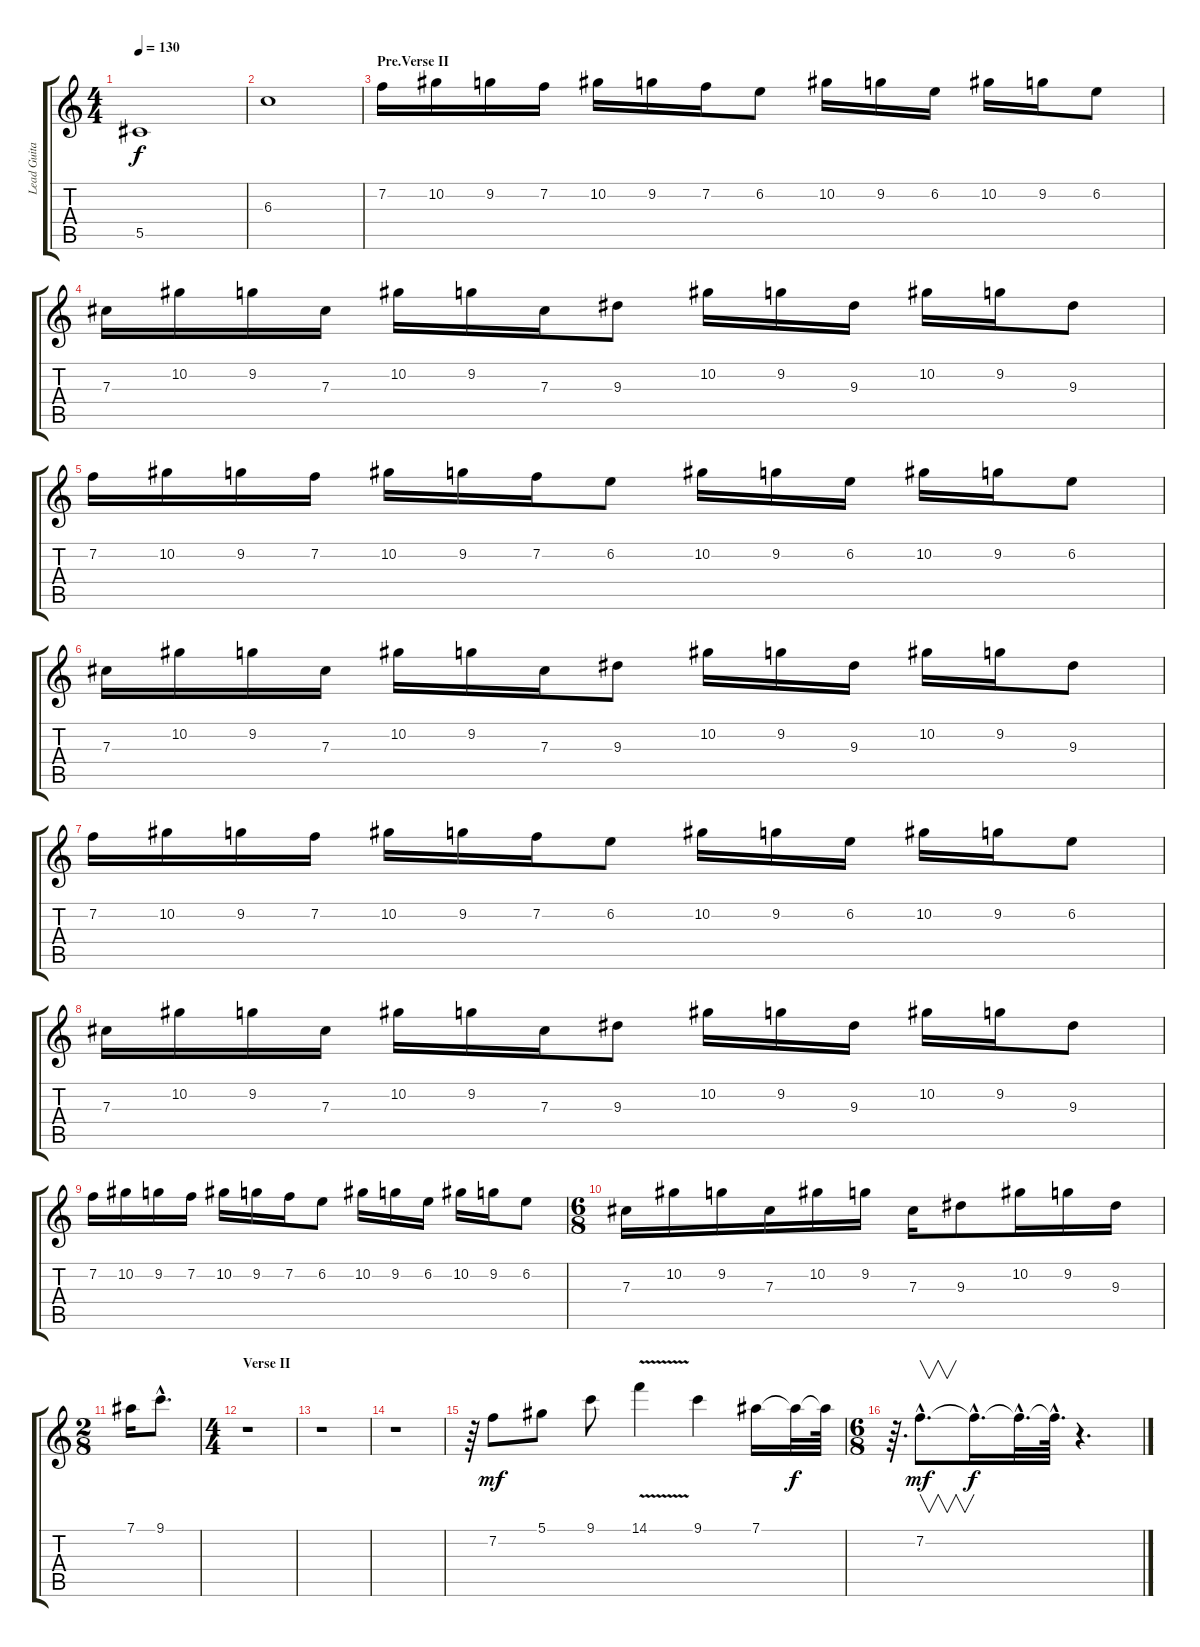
\track ("Lead Guitar II" "Lead Guita") {instrument overdrivenguitar}
\staff {score tabs}
\tuning (Eb4 Bb3 Gb3 Db3 Ab2 Eb2) {hide}
\ts (4 4)
\tempo 130
\clef g2
\ks c
5.5.1{dy f} |
6.3.1 |
\section ("" "Pre.Verse II")
7.2.16 10.2.16 9.2.16 7.2.16 10.2.16 9.2.16 7.2.16 6.2.8 10.2.16 9.2.16 6.2.16 10.2.16 9.2.16 6.2.8 |
7.3.16 10.2.16 9.2.16 7.3.16 10.2.16 9.2.16 7.3.16 9.3.8 10.2.16 9.2.16 9.3.16 10.2.16 9.2.16 9.3.8 |
7.2.16 10.2.16 9.2.16 7.2.16 10.2.16 9.2.16 7.2.16 6.2.8 10.2.16 9.2.16 6.2.16 10.2.16 9.2.16 6.2.8 |
7.3.16 10.2.16 9.2.16 7.3.16 10.2.16 9.2.16 7.3.16 9.3.8 10.2.16 9.2.16 9.3.16 10.2.16 9.2.16 9.3.8 |
7.2.16 10.2.16 9.2.16 7.2.16 10.2.16 9.2.16 7.2.16 6.2.8 10.2.16 9.2.16 6.2.16 10.2.16 9.2.16 6.2.8 |
7.3.16 10.2.16 9.2.16 7.3.16 10.2.16 9.2.16 7.3.16 9.3.8 10.2.16 9.2.16 9.3.16 10.2.16 9.2.16 9.3.8 |
7.2.16 10.2.16 9.2.16 7.2.16 10.2.16 9.2.16 7.2.16 6.2.8 10.2.16 9.2.16 6.2.16 10.2.16 9.2.16 6.2.8 |
\ts (6 8)
7.3.16 10.2.16 9.2.16 7.3.16 10.2.16 9.2.16 7.3.16 9.3.8 10.2.16 9.2.16 9.3.16 |
\ts (2 8)
7.1.16 9.1{hac}.8{d} |
\ts (4 4)
\section ("" "Verse II")
r.1 |
r.1 |
r.1 |
r.64 7.2.8{dy mf} 5.1.8 9.1.8 14.1{v}.4 9.1.4 7.1.16 7.1{t}.32{dy f} 7.1{t}.64 |
\ts (6 8)
r.64{d} 7.2{hac}.8{v d dy mf instrument guitarharmonics} 7.2{hac t}.16{d dy f} 7.2{hac t}.32{d} 7.2{hac t}.64{d} r.4{d instrument distortionguitar}
